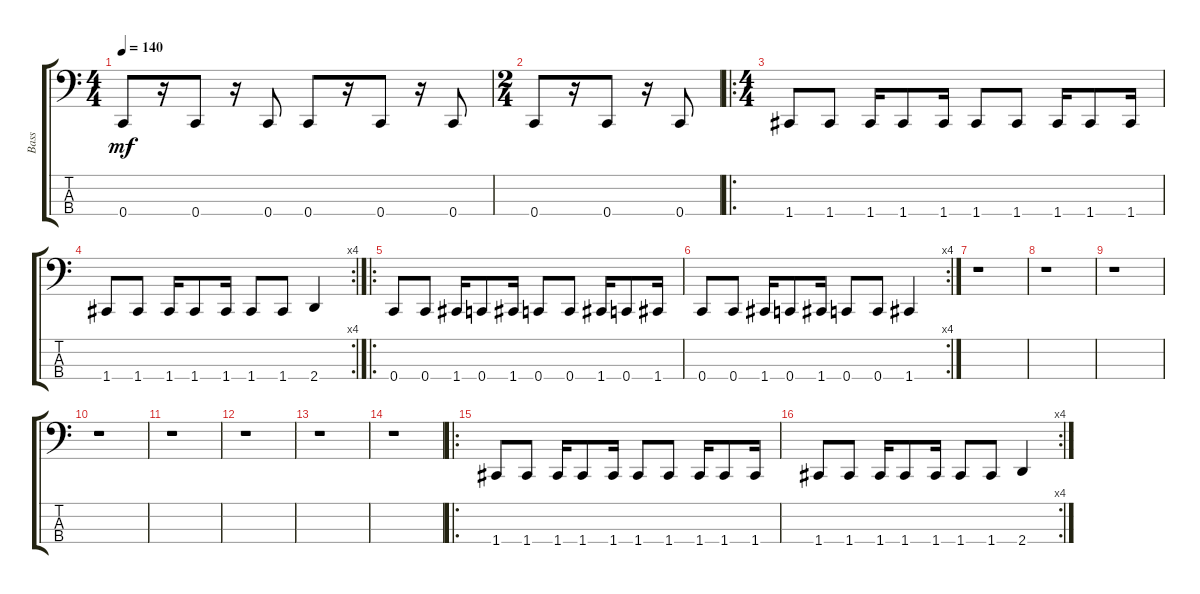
\track ("Bass" "Bass") {instrument electricbasspick}
\staff {score tabs}
\tuning (Db2 Ab1 Eb1 C1) {hide}
\ts (4 4)
\tempo 140
\clef f4
\ks c
0.4.8{dy mf} r.16 0.4.8 r.16 0.4.8 0.4.8 r.16 0.4.8 r.16 0.4.8 |
\ts (2 4)
0.4.8 r.16 0.4.8 r.16 0.4.8 |
\ro
\ts (4 4)
1.4.8 1.4.8 1.4.16 1.4.8 1.4.16 1.4.8 1.4.8 1.4.16 1.4.8 1.4.16 |
\rc 4
1.4.8 1.4.8 1.4.16 1.4.8 1.4.16 1.4.8 1.4.8 2.4.4 |
\ro
0.4.8 0.4.8 1.4.16 0.4.8 1.4.16 0.4.8 0.4.8 1.4.16 0.4.8 1.4.16 |
\rc 4
0.4.8 0.4.8 1.4.16 0.4.8 1.4.16 0.4.8 0.4.8 1.4.4 |
r.1 |
r.1 |
r.1 |
r.1 |
r.1 |
r.1 |
r.1 |
r.1 |
\ro
1.4.8 1.4.8 1.4.16 1.4.8 1.4.16 1.4.8 1.4.8 1.4.16 1.4.8 1.4.16 |
\rc 4
1.4.8 1.4.8 1.4.16 1.4.8 1.4.16 1.4.8 1.4.8 2.4.4
